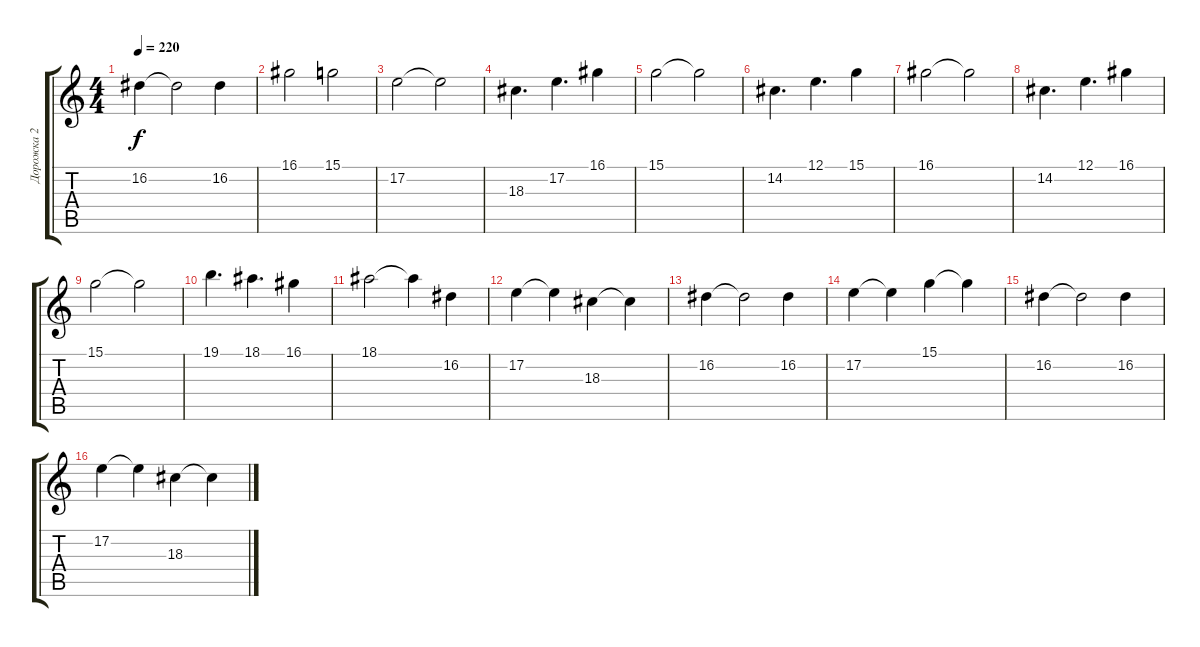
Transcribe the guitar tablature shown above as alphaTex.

\track ("Дорожка 2" "Дорожка 2") {instrument tremolostrings}
\staff {score tabs}
\tuning (E4 B3 G3 D3 A2 E2) {hide}
\ts (4 4)
\tempo 220
\clef g2
\ks c
16.2.4{dy f} 16.2{t}.2 16.2.4 |
16.1.2 15.1.2 |
17.2.2 17.2{t}.2 |
18.3.4{d} 17.2.4{d} 16.1.4 |
15.1.2 15.1{t}.2 |
14.2.4{d} 12.1.4{d} 15.1.4 |
16.1.2 16.1{t}.2 |
14.2.4{d} 12.1.4{d} 16.1.4 |
15.1.2 15.1{t}.2 |
19.1.4{d} 18.1.4{d} 16.1.4 |
18.1.2 18.1{t}.4 16.2.4 |
17.2.4 17.2{t}.4 18.3.4 18.3{t}.4 |
16.2.4 16.2{t}.2 16.2.4 |
17.2.4 17.2{t}.4 15.1.4 15.1{t}.4 |
16.2.4 16.2{t}.2 16.2.4 |
17.2.4 17.2{t}.4 18.3.4 18.3{t}.4
